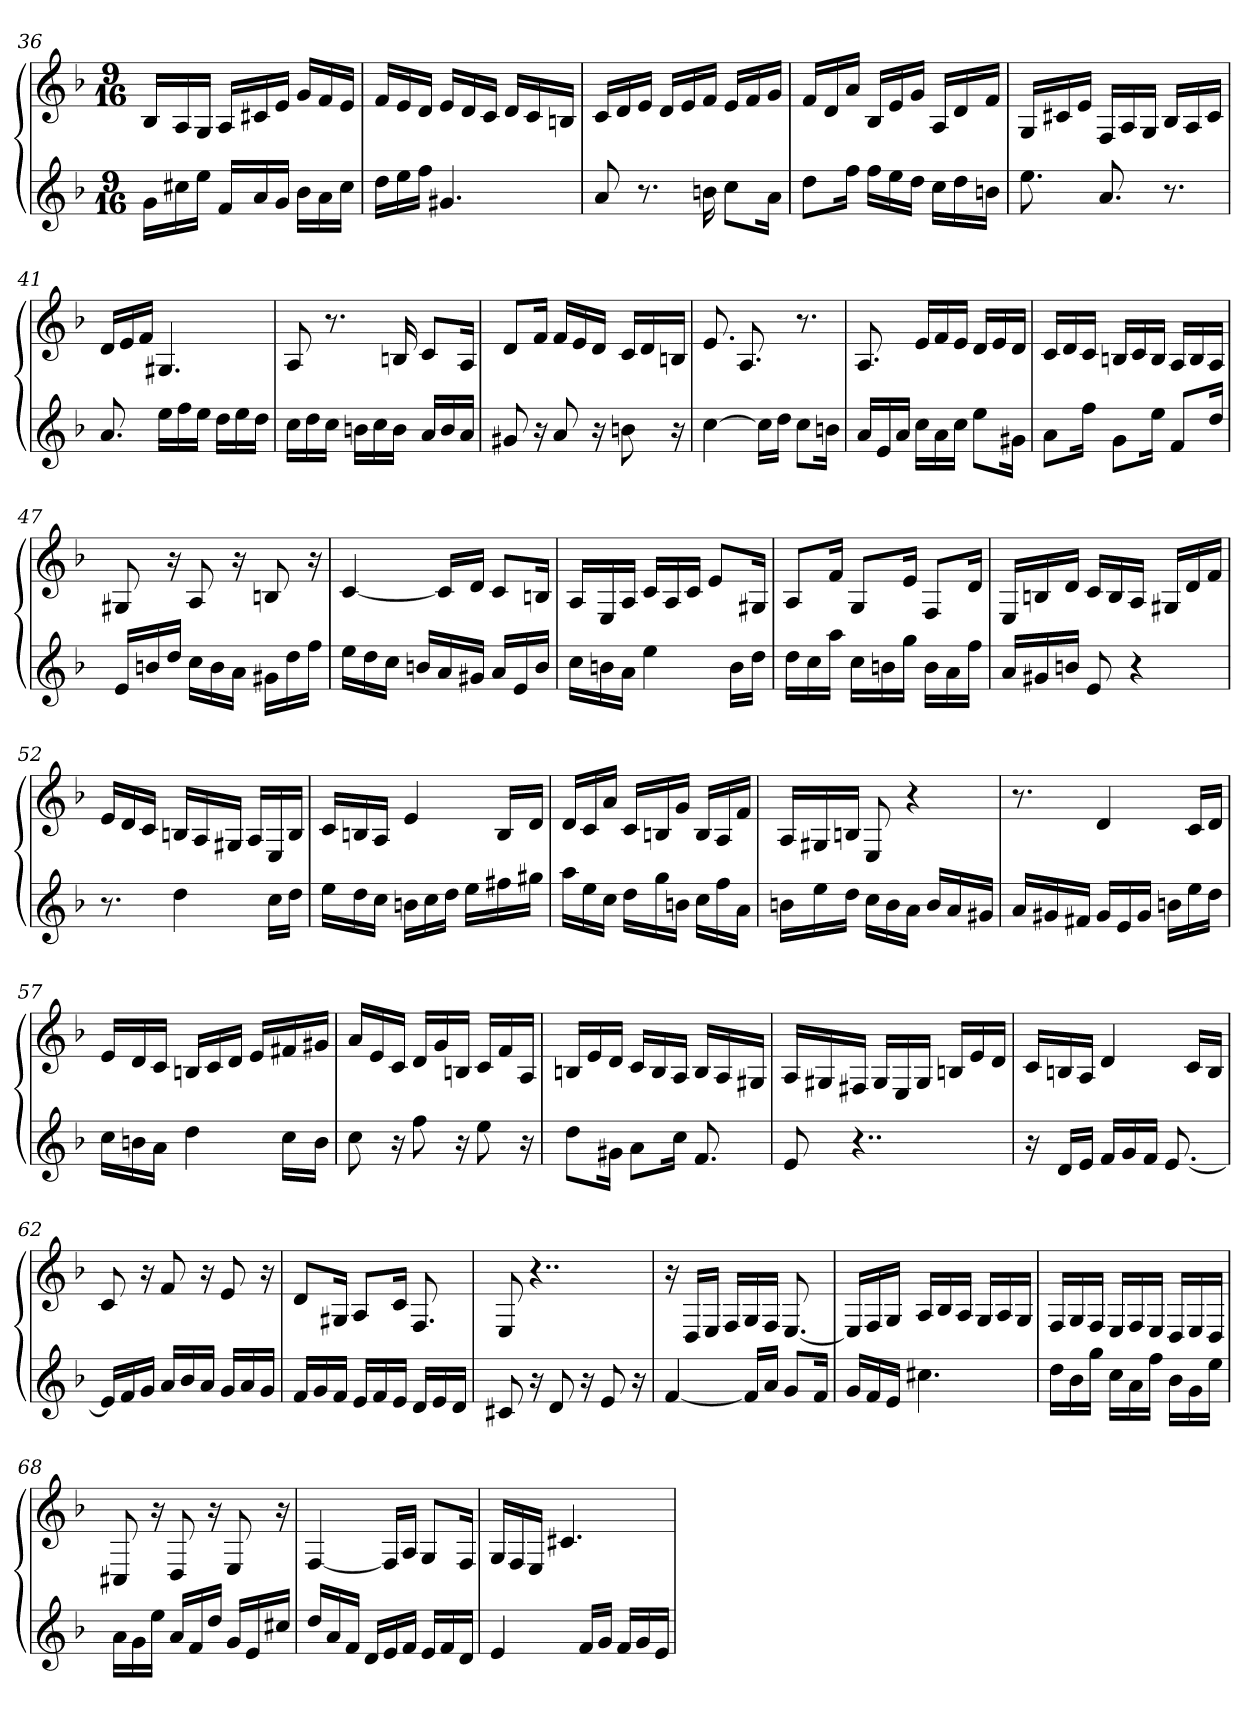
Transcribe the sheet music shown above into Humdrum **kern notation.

**kern	**kern
*part1	*part1
*staff2	*staff1
*k[b-]	*k[b-]
*d:	*d:
*M9/16	*M9/16
=36	=36
16gLL	16B-LL
16cc#X	16A
16eeJJ	16GJJ
16fLL	16ALL
16a	16c#X
16gJJ	16eJJ
16b-LL	16gLL
16a	16f
16cc#JJ	16eJJ
=37	=37
16ddLL	16fLL
16ee	16e
16ffJJ	16dJJ
4.g#X	16eLL
.	16d
.	16cJJ
.	16dLL
.	16c
.	16BnJJ
=38	=38
8a	16cLL
.	16d
8.r	16eJJ
.	16dLL
.	16e
16bn	16fJJ
8ccL	16eLL
.	16f
16aJk	16gJJ
=39	=39
8ddL	16fLL
.	16d
16ffJk	16aJJ
16ffLL	16B-LL
16ee	16e
16ddJJ	16gJJ
16ccLL	16ALL
16dd	16d
16bnJJ	16fJJ
=40	=40
8.ee	16GLL
.	16c#X
.	16eJJ
8.a	16FLL
.	16A
.	16GJJ
8.r	16B-LL
.	16A
.	16c#JJ
=41	=41
8.a	16dLL
.	16e
.	16fJJ
16eeLL	4.G#X
16ff	.
16eeJJ	.
16ddLL	.
16ee	.
16ddJJ	.
=42	=42
16ccLL	8A
16dd	.
16ccJJ	8.r
16bnLL	.
16cc	.
16bJJ	16Bn
16aLL	8cL
16b	.
16aJJ	16AJk
=43	=43
8g#X	8dL
16r	16fJk
8a	16fLL
.	16e
16r	16dJJ
8bn	16cLL
.	16d
16r	16BnJJ
=44	=44
[4cc	8.e
.	8.A
16ccLL]	.
16ddJJ	.
8ccL	8.r
16bnJk	.
=45	=45
16aLL	8.A
16e	.
16aJJ	.
16ccLL	16eLL
16a	16f
16ccJJ	16eJJ
8eeL	16dLL
.	16e
16g#XJk	16dJJ
=46	=46
8aL	16cLL
.	16d
16ffJk	16cJJ
8gL	16BnLL
.	16c
16eeJk	16BJJ
8fL	16ALL
.	16B
16ddJk	16AJJ
=47	=47
16eLL	8G#X
16bn	.
16ddJJ	16r
16ccLL	8A
16b	.
16aJJ	16r
16g#XLL	8Bn
16dd	.
16ffJJ	16r
=48	=48
16eeLL	[4c
16dd	.
16ccJJ	.
16bnLL	.
16a	16cLL]
16g#XJJ	16dJJ
16aLL	8cL
16e	.
16bJJ	16BnJk
=49	=49
16ccLL	16ALL
16bn	16E
16aJJ	16AJJ
4ee	16cLL
.	16A
.	16cJJ
.	8eL
16bLL	.
16ddJJ	16G#XJk
=50	=50
16ddLL	8AL
16cc	.
16aaJJ	16fJk
16ccLL	8GL
16bn	.
16ggJJ	16eJk
16bLL	8FL
16a	.
16ffJJ	16dJk
=51	=51
16aLL	16ELL
16g#X	16Bn
16bnJJ	16dJJ
8e	16cLL
.	16B
4r	16AJJ
.	16G#XLL
.	16d
.	16fJJ
=52	=52
8.r	16eLL
.	16d
.	16cJJ
4dd	16BnLL
.	16A
.	16G#XJJ
.	16ALL
16ccLL	16E
16ddJJ	16BJJ
=53	=53
16eeLL	16cLL
16dd	16Bn
16ccJJ	16AJJ
16bnLL	4e
16cc	.
16ddJJ	.
16eeLL	.
16ff#X	16BLL
16gg#XJJ	16dJJ
=54	=54
16aaLL	16dLL
16ee	16c
16ccJJ	16aJJ
16ddLL	16cLL
16gg	16Bn
16bnJJ	16gJJ
16ccLL	16BLL
16ff	16A
16aJJ	16fJJ
=55	=55
16bnLL	16ALL
16ee	16G#X
16ddJJ	16BnJJ
16ccLL	8E
16b	.
16aJJ	4r
16bLL	.
16a	.
16g#XJJ	.
=56	=56
16aLL	8.r
16g#X	.
16f#XJJ	.
16g#LL	4d
16e	.
16g#JJ	.
16bnLL	.
16ee	16cLL
16ddJJ	16dJJ
=57	=57
16ccLL	16eLL
16bn	16d
16aJJ	16cJJ
4dd	16BnLL
.	16c
.	16dJJ
.	16eLL
16ccLL	16f#X
16bJJ	16g#XJJ
=58	=58
8cc	16aLL
.	16e
16r	16cJJ
8ff	16dLL
.	16g
16r	16BnJJ
8ee	16cLL
.	16f
16r	16AJJ
=59	=59
8ddL	16BnLL
.	16e
16g#XJk	16dJJ
8aL	16cLL
.	16B
16ccJk	16AJJ
8.f	16BLL
.	16A
.	16G#XJJ
=60	=60
8e	16ALL
.	16G#X
4..r	16F#XJJ
.	16G#LL
.	16E
.	16G#JJ
.	16BnLL
.	16e
.	16dJJ
=61	=61
16r	16cLL
16dLL	16Bn
16eJJ	16AJJ
16fLL	4d
16g	.
16fJJ	.
[8.e	.
.	16cLL
.	16BJJ
=62	=62
16eLL]	8c
16f	.
16gJJ	16r
16aLL	8f
16b-	.
16aJJ	16r
16gLL	8e
16a	.
16gJJ	16r
=63	=63
16fLL	8dL
16g	.
16fJJ	16G#XJk
16eLL	8AL
16f	.
16eJJ	16cJk
16dLL	8.F
16e	.
16dJJ	.
=64	=64
8c#X	8E
16r	4..r
8d	.
16r	.
8e	.
16r	.
=65	=65
[4f	16r
.	16DLL
.	16EJJ
.	16FLL
16fLL]	16G
16aJJ	16FJJ
8gL	[8.E
16fJk	.
=66	=66
16gLL	16ELL]
16f	16F
16eJJ	16GJJ
4.cc#X	16ALL
.	16B-
.	16AJJ
.	16GLL
.	16A
.	16GJJ
=67	=67
16ddLL	16FLL
16b-	16G
16ggJJ	16FJJ
16ccLL	16ELL
16a	16F
16ffJJ	16EJJ
16b-LL	16DLL
16g	16E
16eeJJ	16DJJ
=68	=68
16aLL	8C#X
16g	.
16eeJJ	16r
16aLL	8D
16f	.
16ddJJ	16r
16gLL	8E
16e	.
16cc#XJJ	16r
=69	=69
16ddLL	[4F
16a	.
16fJJ	.
16dLL	.
16e	16FLL]
16fJJ	16AJJ
16eLL	8GL
16f	.
16dJJ	16FJk
=70	=70
4e	16GLL
.	16F
.	16EJJ
.	4.c#X
16fLL	.
16gJJ	.
16fLL	.
16g	.
16eJJ	.
=	=
*-	*-
